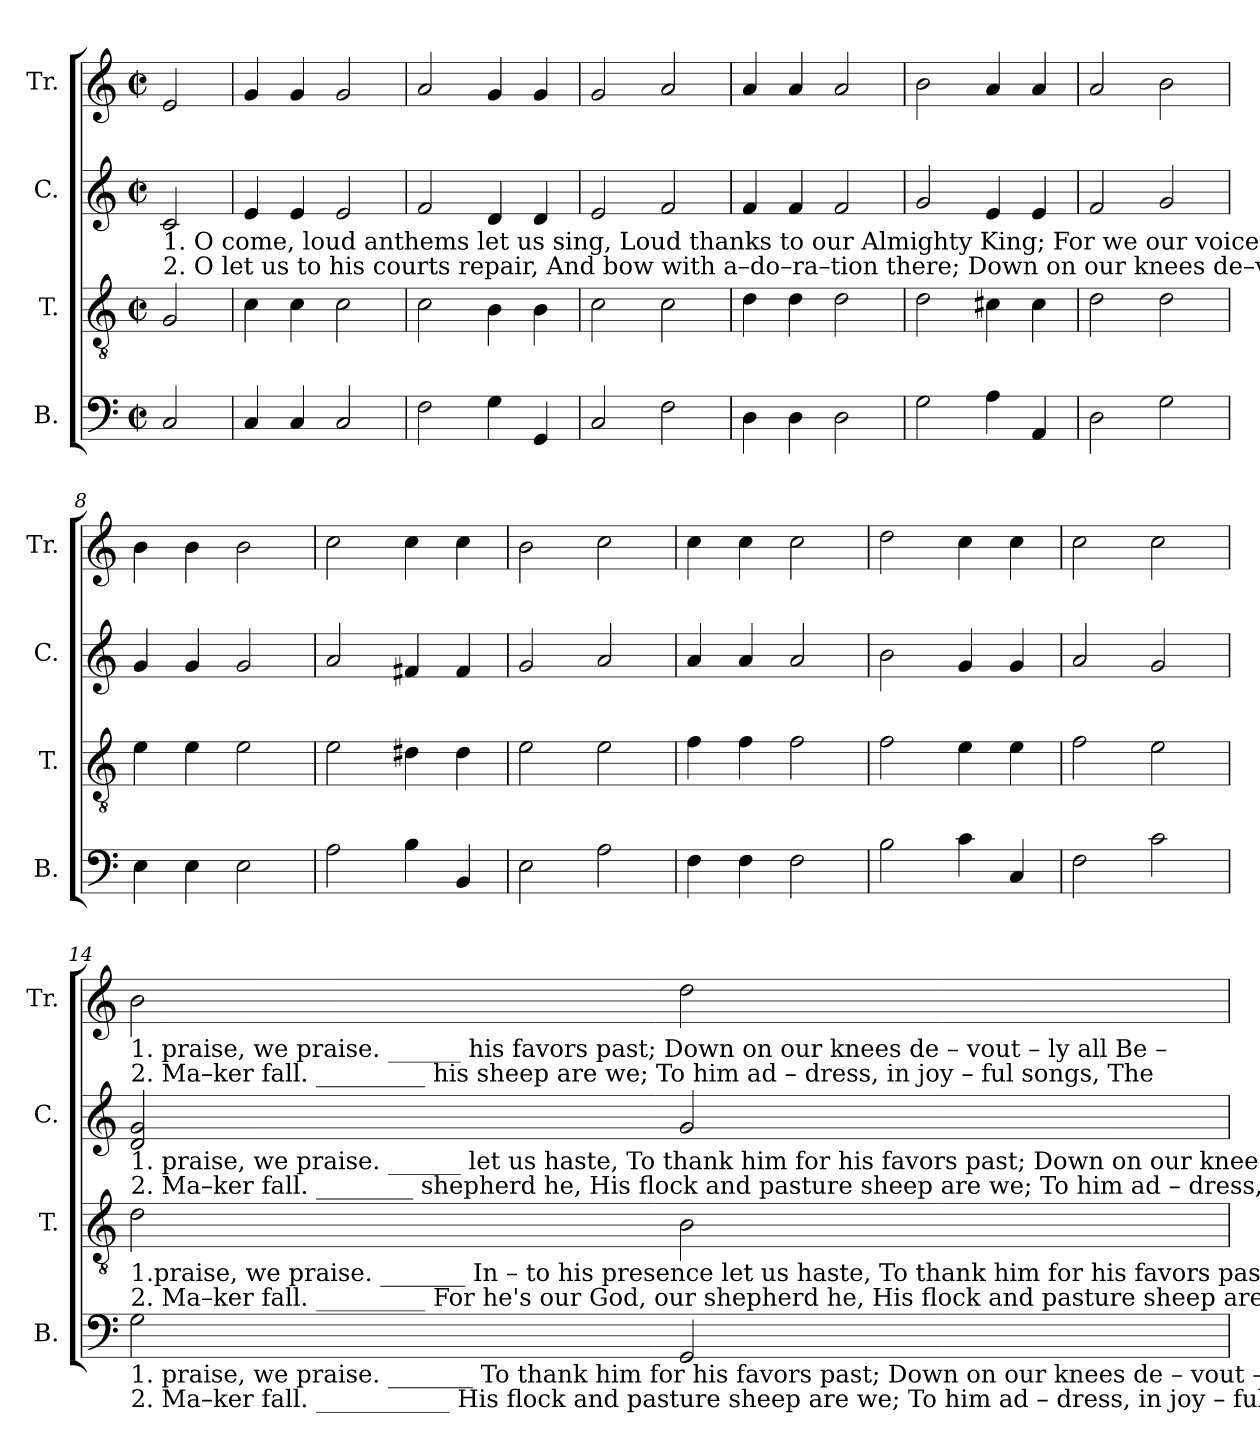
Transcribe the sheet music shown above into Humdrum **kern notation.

**kern	**kern	**kern	**kern
*part4	*part3	*part2	*part1
*staff4	*staff3	*staff2	*staff1
*I"B.	*I"T.	*I"C.	*I"Tr.
*I'B.	*I'T.	*I'C.	*I'Tr.
*clefF4	*clefGv2	*clefG2	*clefG2
*k[]	*k[]	*k[]	*k[]
*M2/2	*M2/2	*M2/2	*M2/2
*met(c|)	*met(c|)	*met(c|)	*met(c|)
*MM130	*MM130	*MM130	*MM130
=1	=1	=1	=1
!	!	!LO:TX:b:t=1. O  come,  loud anthems  let us sing,  Loud  thanks  to  our  Almighty  King;   For  we  our  voices  high  should  raise  When our salvation's rock we praise, we	!
!	!	!LO:TX:b:t=2. O    let  us   to     his  courts  repair,  And  bow  with  a–do–ra–tion   there;  Down  on  our  knees  de–vout–ly  all   Be –fore  the Lord  our  Maker  fall,  our	!
2C/	2G/	2c/	2e/
=2	=2	=2	=2
4C/	4c\	4e/	4g/
4C/	4c\	4e/	4g/
2C/	2c\	2e/	2g/
=3	=3	=3	=3
2F\	2c\	2f/	2a/
4G\	4B\	4d/	4g/
4GG/	4B\	4d/	4g/
=4	=4	=4	=4
2C/	2c\	2e/	2g/
2F\	2c\	2f/	2a/
=5	=5	=5	=5
4D\	4d\	4f/	4a/
4D\	4d\	4f/	4a/
2D\	2d\	2f/	2a/
=6	=6	=6	=6
2G\	2d\	2g/	2b\
4A\	4c#X\	4e/	4a/
4AA/	4c#\	4e/	4a/
=7	=7	=7	=7
2D\	2d\	2f/	2a/
2G\	2d\	2g/	2b\
=8	=8	=8	=8
4E\	4e\	4g/	4b\
4E\	4e\	4g/	4b\
2E\	2e\	2g/	2b\
=9	=9	=9	=9
2A\	2e\	2a/	2cc\
4B\	4d#X\	4f#X/	4cc\
4BB/	4d#\	4f#/	4cc\
=10	=10	=10	=10
2E\	2e\	2g/	2b\
2A\	2e\	2a/	2cc\
=11	=11	=11	=11
4F\	4f\	4a/	4cc\
4F\	4f\	4a/	4cc\
2F\	2f\	2a/	2cc\
=12	=12	=12	=12
2B\	2f\	2b\	2dd\
4c\	4e\	4g/	4cc\
4C/	4e\	4g/	4cc\
=13	=13	=13	=13
2F\	2f\	2a/	2cc\
2c\	2e\	2g/	2cc\
=14	=14	=14	=14
!	!	!	!LO:TX:b:t=1. praise, we praise. ______                                                                                              his   favors  past;  Down  on    our     knees   de – vout  –  ly          all       Be –
!	!	!	!LO:TX:b:t=2. Ma–ker   fall.  _________                                                                                             his sheep are we;  To       him   ad  –  dress,   in     joy  –   ful      songs,    The
!	!	!LO:TX:b:t=1. praise, we praise. ______                                           let us haste,  To  thank him for  his   favors past; Down on       our   knees   de  – vout  –  ly           all      Be –	!
!	!	!LO:TX:b:t=2. Ma–ker   fall.   ________                                           shepherd he, His flock and pasture sheep are we; To     him      ad – dress,   in     joy   –   ful       songs,   The	!
!	!LO:TX:b:t=1.praise, we praise. _______   In    –   to  his  presence let us haste, To  thank him for  his  favors past;  Down  on       our   knees   de – vout  –  ly            all     Be –	!	!
!	!LO:TX:b:t=2. Ma–ker   fall.  _________   For   he's our God, our shepherd he,  His flock and pasture sheep are we;  To     him      ad – dress,   in     joy  –  ful         songs,   The	!	!
!LO:TX:b:t=1. praise, we praise. _______                                                              To  thank  him  for his  favors  past;  Down  on    our      knees   de – vout – ly            all      Be –	!	!	!
!LO:TX:b:t=2. Ma–ker   fall.  ___________                                                           His flock and pasture sheep are we;   To    him     ad –   dress,    in     joy  –  ful        songs,  The	!	!	!
2G\	2d\	2d/ 2g/	2b\
2GG/	2B\	2g/	2dd\
=	=	=	=
*-	*-	*-	*-
